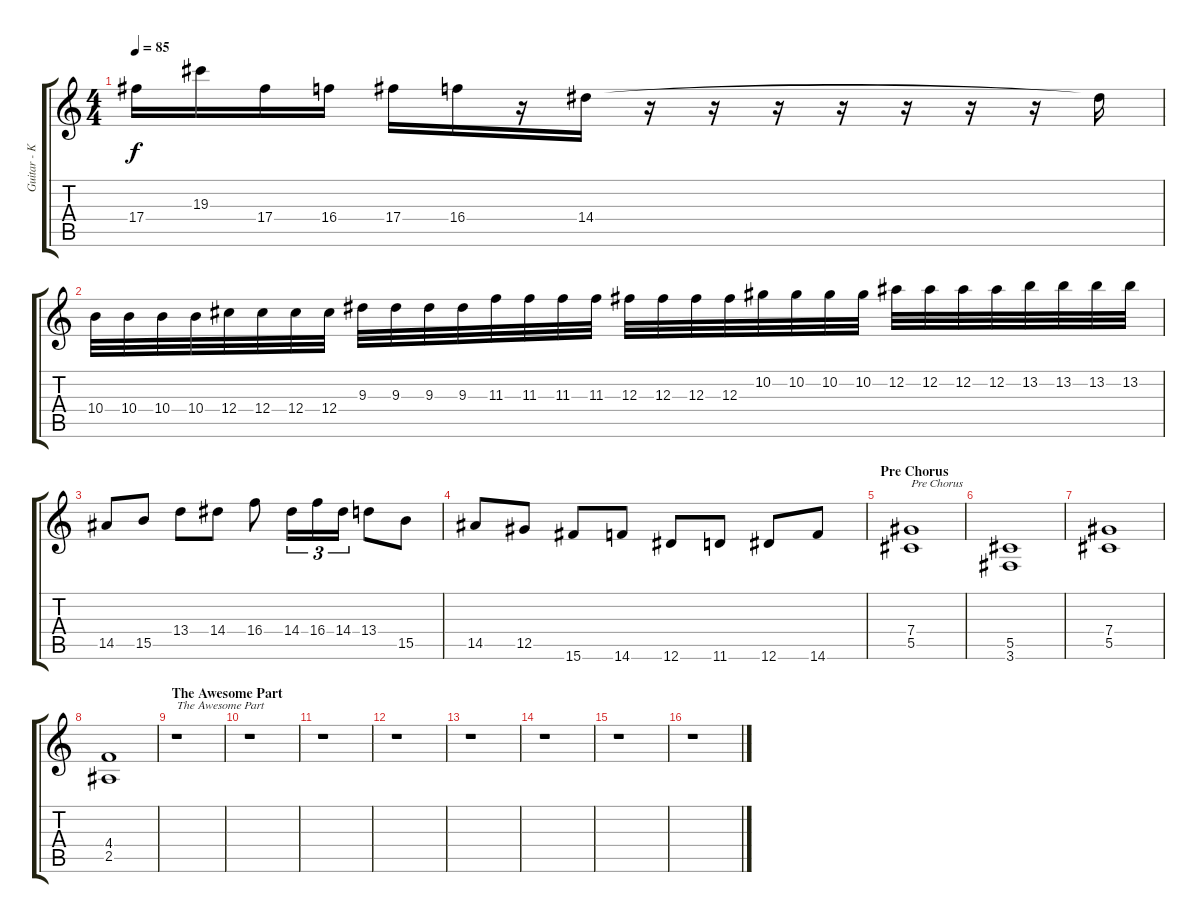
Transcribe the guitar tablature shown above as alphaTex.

\track ("Guitar - Kai Hansen" "Guitar - K") {instrument distortionguitar}
\staff {score tabs}
\tuning (Eb4 Bb3 Gb3 Db3 Ab2 Eb2) {hide}
\ts (4 4)
\tempo 85
\clef g2
\ks c
17.4.16{dy f} 19.3.16 17.4.16 16.4.16 17.4.16 16.4.16 r.16 14.4.16 r.16 r.16 r.16 r.16 r.16 r.16 r.16 14.4{t}.16 |
10.4.32 10.4.32 10.4.32 10.4.32 12.4.32 12.4.32 12.4.32 12.4.32 9.3.32 9.3.32 9.3.32 9.3.32 11.3.32 11.3.32 11.3.32 11.3.32 12.3.32 12.3.32 12.3.32 12.3.32 10.2.32 10.2.32 10.2.32 10.2.32 12.2.32 12.2.32 12.2.32 12.2.32 13.2.32 13.2.32 13.2.32 13.2.32 |
14.5.8 15.5.8 13.4.8 14.4.8 16.4.8 14.4.16{tu (3 2)} 16.4.16{tu (3 2)} 14.4.16{tu (3 2)} 13.4.8 15.5.8 |
14.5.8 12.5.8 15.6.8 14.6.8 12.6.8 11.6.8 12.6.8 14.6.8 |
\section ("" "Pre Chorus")
(7.4 5.5).1{txt "Pre Chorus"} |
(5.5 3.6).1 |
(7.4 5.5).1 |
(4.4 2.5).1 |
\section ("" "The Awesome Part")
r.1{txt "The Awesome Part"} |
r.1 |
r.1 |
r.1 |
r.1 |
r.1 |
r.1 |
r.1
